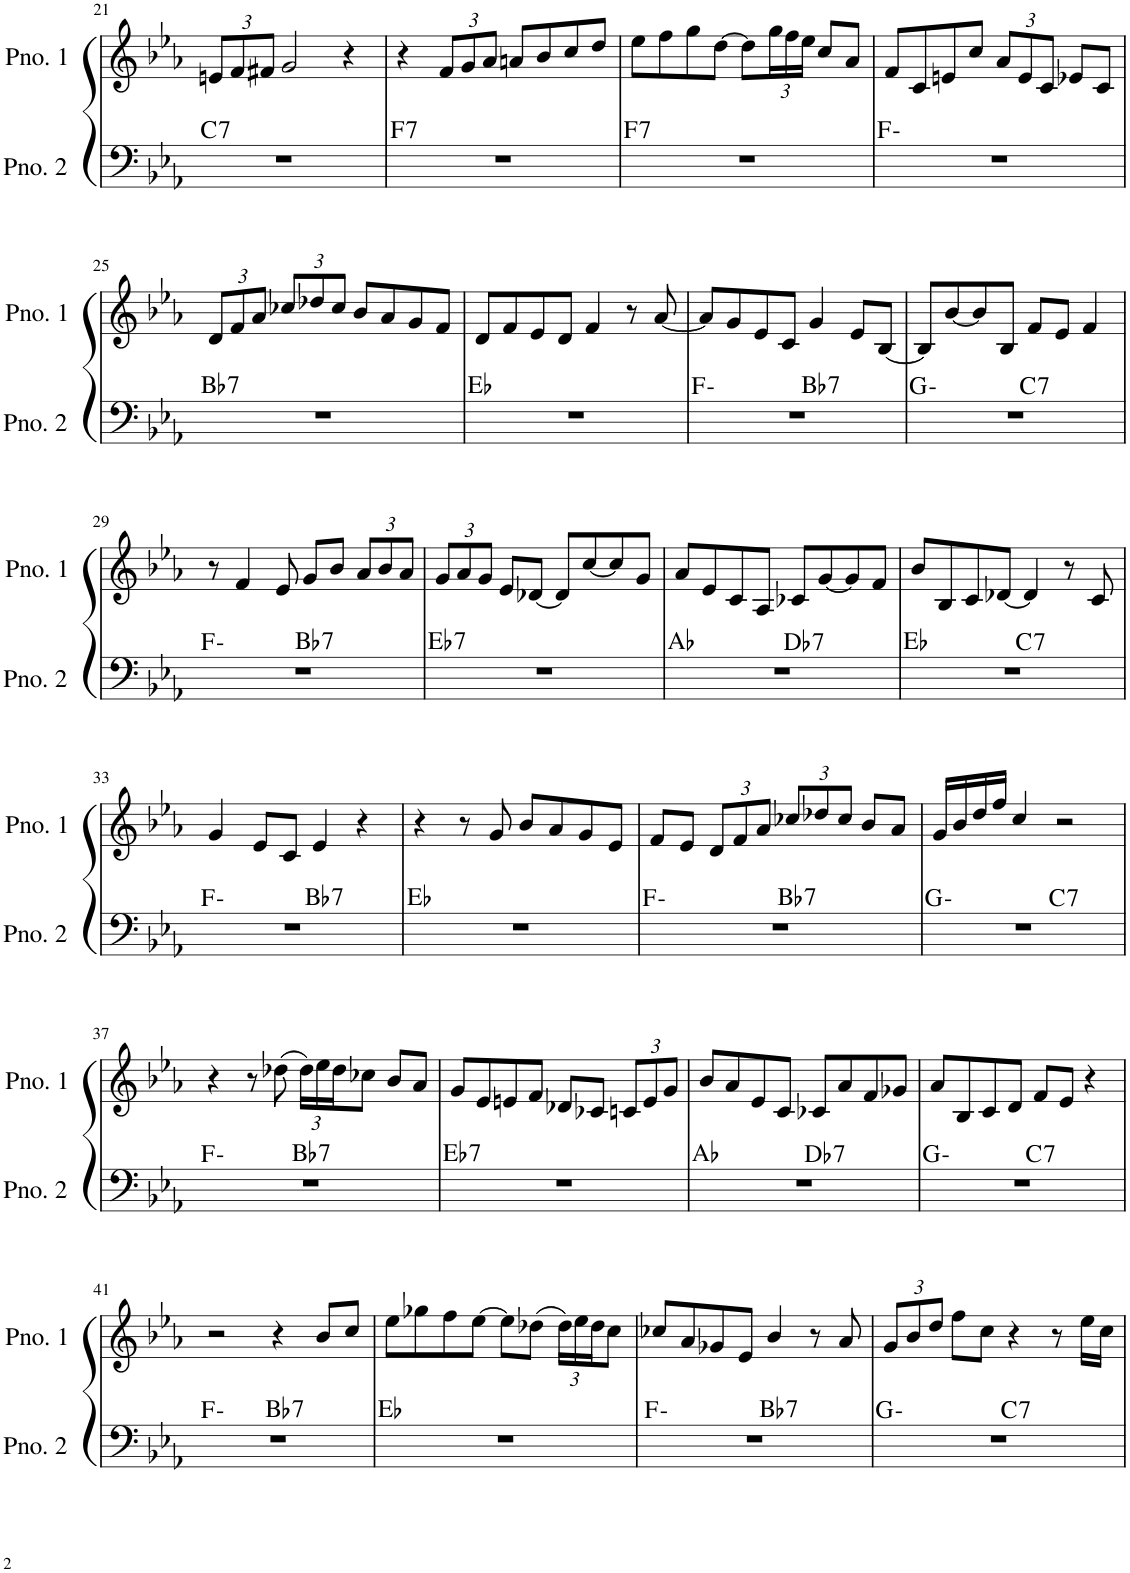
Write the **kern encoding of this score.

**kern	**harte	**kern
*part2	*part2	*part1
*staff2	*	*staff1
*I"ピアノ 2	*	*I"ピアノ 1
!!LO:PB:g=z
*clefF4	*	*clefG2
*k[b-e-a-]	*	*k[b-e-a-]
*M4/4	*	*M4/4
*	*	*Xbrackettup
=21	=21	=21
!	!LO:H:kt=7	!
1r	C:7	12en/L
.	.	12f/
.	.	12f#X/J
.	.	2g/
.	.	4r
=22	=22	=22
!	!LO:H:kt=7	!
1r	F:7	4r
.	.	12f/L
.	.	12g/
.	.	12a-/J
.	.	8an/L
.	.	8b-/
.	.	8cc/
.	.	8dd/J
=23	=23	=23
!	!LO:H:kt=7	!
1r	F:7	8ee-\L
.	.	8ff\
.	.	8gg\
.	.	[8dd\J
.	.	8dd\L]
.	.	24gg\L
.	.	24ff\
.	.	24ee-\JJ
.	.	8cc/L
.	.	8a-/J
=24	=24	=24
1r	F:min	8f/L
.	.	8c/
.	.	8en/
.	.	8cc/J
.	.	12a-/L
.	.	12e/
.	.	12c/J
.	.	8e-X/L
.	.	8c/J
!!LO:LB:g=z
=25	=25	=25
!	!LO:H:kt=7	!
1r	Bb:7	12d/L
.	.	12f/
.	.	12a-/J
.	.	12cc-X/L
.	.	12dd-X/
.	.	12cc-/J
.	.	8b-/L
.	.	8a-/
.	.	8g/
.	.	8f/J
=26	=26	=26
1r	Eb:maj	8d/L
.	.	8f/
.	.	8e-/
.	.	8d/J
.	.	4f/
.	.	8r
.	.	[8a-/
=27	=27	=27
*^	*	*
1r	2ryy	F:min	8a-/L]
.	.	.	8g/
.	.	.	8e-/
.	.	.	8c/J
!	!	!LO:H:kt=7	!
.	2ryy	Bb:7	4g/
.	.	.	8e-/L
.	.	.	[8B-/J
=28	=28	=28	=28
1r	2ryy	G:min	8B-/L]
.	.	.	[8b-/
.	.	.	8b-/]
.	.	.	8B-/J
!	!	!LO:H:kt=7	!
.	2ryy	C:7	8f/L
.	.	.	8e-/J
.	.	.	4f/
!!LO:LB:g=z
=29	=29	=29	=29
1r	2ryy	F:min	8r
.	.	.	4f/
.	.	.	8e-/
!	!	!LO:H:kt=7	!
.	2ryy	Bb:7	8g/L
.	.	.	8b-/J
.	.	.	12a-/L
.	.	.	12b-/
.	.	.	12a-/J
=30	=30	=30	=30
!	!	!LO:H:kt=7	!
*v	*v	*	*
1r	Eb:7	12g/L
.	.	12a-/
.	.	12g/J
.	.	8e-/L
.	.	[8d-X/J
.	.	8d-/L]
.	.	[8cc/
.	.	8cc/]
.	.	8g/J
=31	=31	=31
*^	*	*
1r	2ryy	Ab:maj	8a-/L
.	.	.	8e-/
.	.	.	8c/
.	.	.	8A-/J
!	!	!LO:H:kt=7	!
.	2ryy	Db:7	8c-X/L
.	.	.	[8g/
.	.	.	8g/]
.	.	.	8f/J
=32	=32	=32	=32
1r	2ryy	Eb:maj	8b-/L
.	.	.	8B-/
.	.	.	8c/
.	.	.	[8d-X/J
!	!	!LO:H:kt=7	!
.	2ryy	C:7	4d-/]
.	.	.	8r
.	.	.	8c/
!!LO:LB:g=z
=33	=33	=33	=33
1r	2ryy	F:min	4g/
.	.	.	8e-/L
.	.	.	8c/J
!	!	!LO:H:kt=7	!
.	2ryy	Bb:7	4e-/
.	.	.	4r
*v	*v	*	*
=34	=34	=34
1r	Eb:maj	4r
.	.	8r
.	.	8g/
.	.	8b-/L
.	.	8a-/
.	.	8g/
.	.	8e-/J
=35	=35	=35
*^	*	*
1r	2ryy	F:min	8f/L
.	.	.	8e-/J
.	.	.	12d/L
.	.	.	12f/
.	.	.	12a-/J
!	!	!LO:H:kt=7	!
.	2ryy	Bb:7	12cc-X/L
.	.	.	12dd-X/
.	.	.	12cc-/J
.	.	.	8b-/L
.	.	.	8a-/J
=36	=36	=36	=36
1r	2ryy	G:min	16g/LL
.	.	.	16b-/
.	.	.	16dd/
.	.	.	16ff/JJ
.	.	.	4cc/
!	!	!LO:H:kt=7	!
.	2ryy	C:7	2r
!!LO:LB:g=z
=37	=37	=37	=37
1r	2ryy	F:min	4r
.	.	.	8r
.	.	.	(8dd-X\
!	!	!LO:H:kt=7	!
.	2ryy	Bb:7	24dd-\LL)
.	.	.	24ee-\
.	.	.	24dd-\J
.	.	.	8cc-X\J
.	.	.	8b-/L
.	.	.	8a-/J
=38	=38	=38	=38
!	!	!LO:H:kt=7	!
*v	*v	*	*
1r	Eb:7	8g/L
.	.	8e-/
.	.	8en/
.	.	8f/J
.	.	8d-X/L
.	.	8c-X/J
.	.	12cn/L
.	.	12e/
.	.	12g/J
=39	=39	=39
*^	*	*
1r	2ryy	Ab:maj	8b-/L
.	.	.	8a-/
.	.	.	8e-/
.	.	.	8c/J
!	!	!LO:H:kt=7	!
.	2ryy	Db:7	8c-X/L
.	.	.	8a-/
.	.	.	8f/
.	.	.	8g-X/J
=40	=40	=40	=40
1r	2ryy	G:min	8a-/L
.	.	.	8B-/
.	.	.	8c/
.	.	.	8d/J
!	!	!LO:H:kt=7	!
.	2ryy	C:7	8f/L
.	.	.	8e-/J
.	.	.	4r
!!LO:LB:g=z
=41	=41	=41	=41
1r	2ryy	F:min	2r
!	!	!LO:H:kt=7	!
.	2ryy	Bb:7	4r
.	.	.	8b-/L
.	.	.	8cc/J
*v	*v	*	*
=42	=42	=42
1r	Eb:maj	8ee-\L
.	.	8gg-X\
.	.	8ff\
.	.	[8ee-\J
.	.	8ee-\L]
.	.	(8dd-X\J
.	.	24dd-\LL)
.	.	24ee-\
.	.	24dd-\J
.	.	8cc\J
=43	=43	=43
*^	*	*
1r	2ryy	F:min	8cc-X/L
.	.	.	8a-/
.	.	.	8g-X/
.	.	.	8e-/J
!	!	!LO:H:kt=7	!
.	2ryy	Bb:7	4b-/
.	.	.	8r
.	.	.	8a-/
=44	=44	=44	=44
1r	2ryy	G:min	12g/L
.	.	.	12b-/
.	.	.	12dd/J
.	.	.	8ff\L
.	.	.	8cc\J
!	!	!LO:H:kt=7	!
.	2ryy	C:7	4r
.	.	.	8r
.	.	.	16ee-\LL
.	.	.	16cc\JJ
*v	*v	*	*
=	=	=
*-	*-	*-
